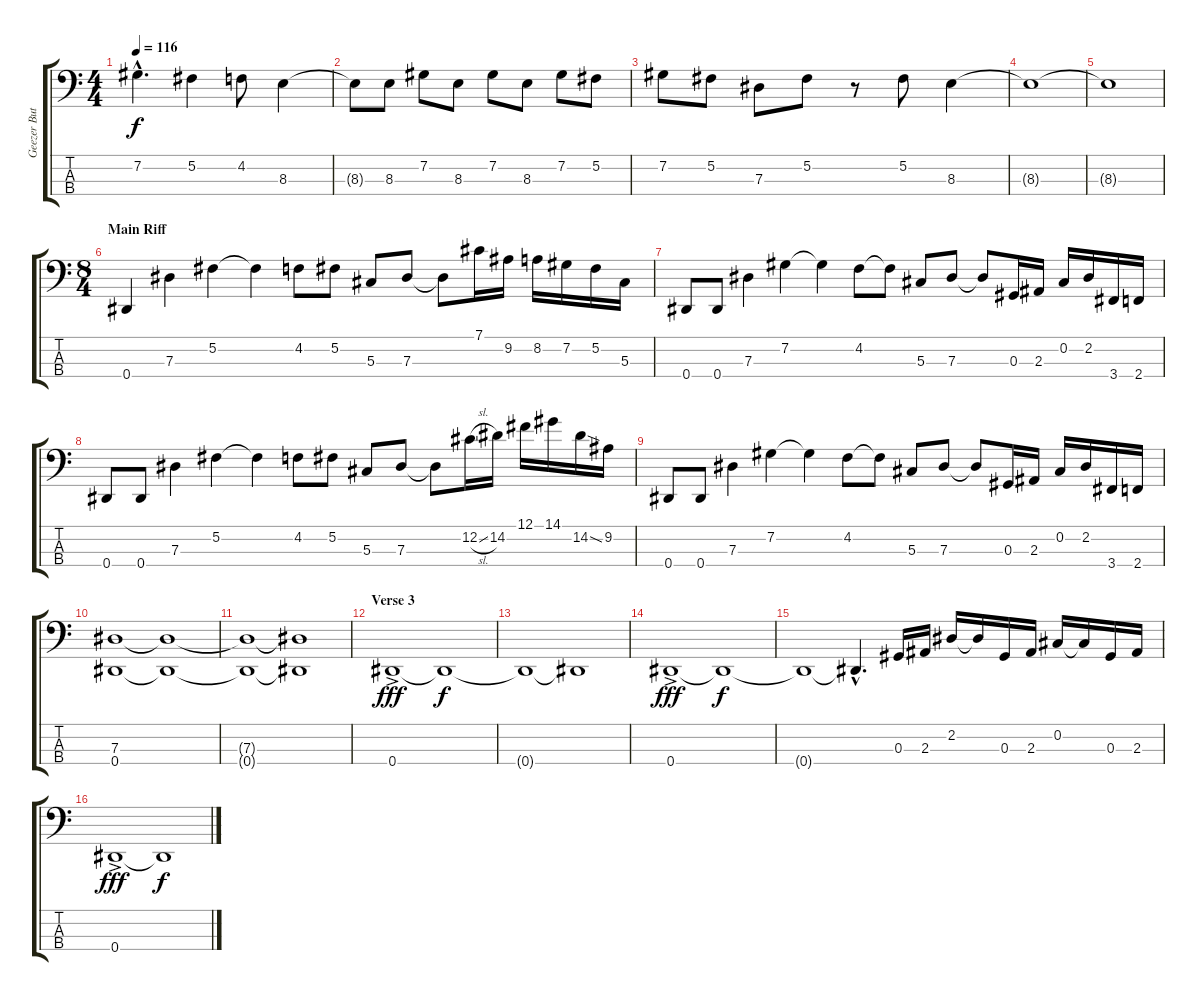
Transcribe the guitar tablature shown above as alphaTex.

\track ("Geezer Butler - Bass" "Geezer But") {instrument electricbassfinger}
\staff {score tabs}
\tuning (Gb2 Db2 Ab1 Eb1) {hide}
\ts (4 4)
\tempo 116
\clef f4
\ks c
7.2{hac}.4{d dy f} 5.2.4 4.2.8 8.3.4 |
8.3{t}.8 8.3.8 7.2.8 8.3.8 7.2.8 8.3.8 7.2.8 5.2.8 |
7.2.8 5.2.8 7.3.8 5.2.8 r.8 5.2.8 8.3.4 |
8.3{t}.1 |
8.3{t}.1 |
\ts (8 4)
\section ("" "Main Riff")
0.4.4 7.3.4 5.2.4 5.2{t}.4 4.2.8 5.2.8 5.3.8 7.3.8 7.3{t}.8 7.1.16 9.2.16 8.2.16 7.2.16 5.2.16 5.3.16 |
0.4.8 0.4.8 7.3.4 7.2.4 7.2{t}.4 4.2.8 4.2{t}.8 5.3.8 7.3.8 7.3{t}.8 0.3.16 2.3.16 0.2.16 2.2.16 3.4.16 2.4.16 |
0.4.8 0.4.8 7.3.4 5.2.4 5.2{t}.4 4.2.8 5.2.8 5.3.8 7.3.8 7.3{t}.8 12.2{sl}.16 14.2.16 12.1.16 14.1.16 14.2{sod}.16 9.2.16 |
0.4.8 0.4.8 7.3.4 7.2.4 7.2{t}.4 4.2.8 4.2{t}.8 5.3.8 7.3.8 7.3{t}.8 0.3.16 2.3.16 0.2.16 2.2.16 3.4.16 2.4.16 |
(7.3 0.4).1 (7.3{t} 0.4{t}).1 |
(7.3{t} 0.4{t}).1 (7.3{t} 0.4{t}).1 |
\section ("" "Verse 3")
0.4{ac}.1{dy fff} 0.4{t}.1{dy f} |
0.4{t}.1 0.4{t}.1 |
0.4{ac}.1{dy fff} 0.4{t}.1{dy f} |
0.4{t}.1 0.4{hac t}.4{d} 0.3.16 2.3.16 2.2.16 2.2{t}.16 0.3.16 2.3.16 0.2.16 0.2{t}.16 0.3.16 2.3.16 |
0.4{ac}.1{dy fff} 0.4{t}.1{dy f}
